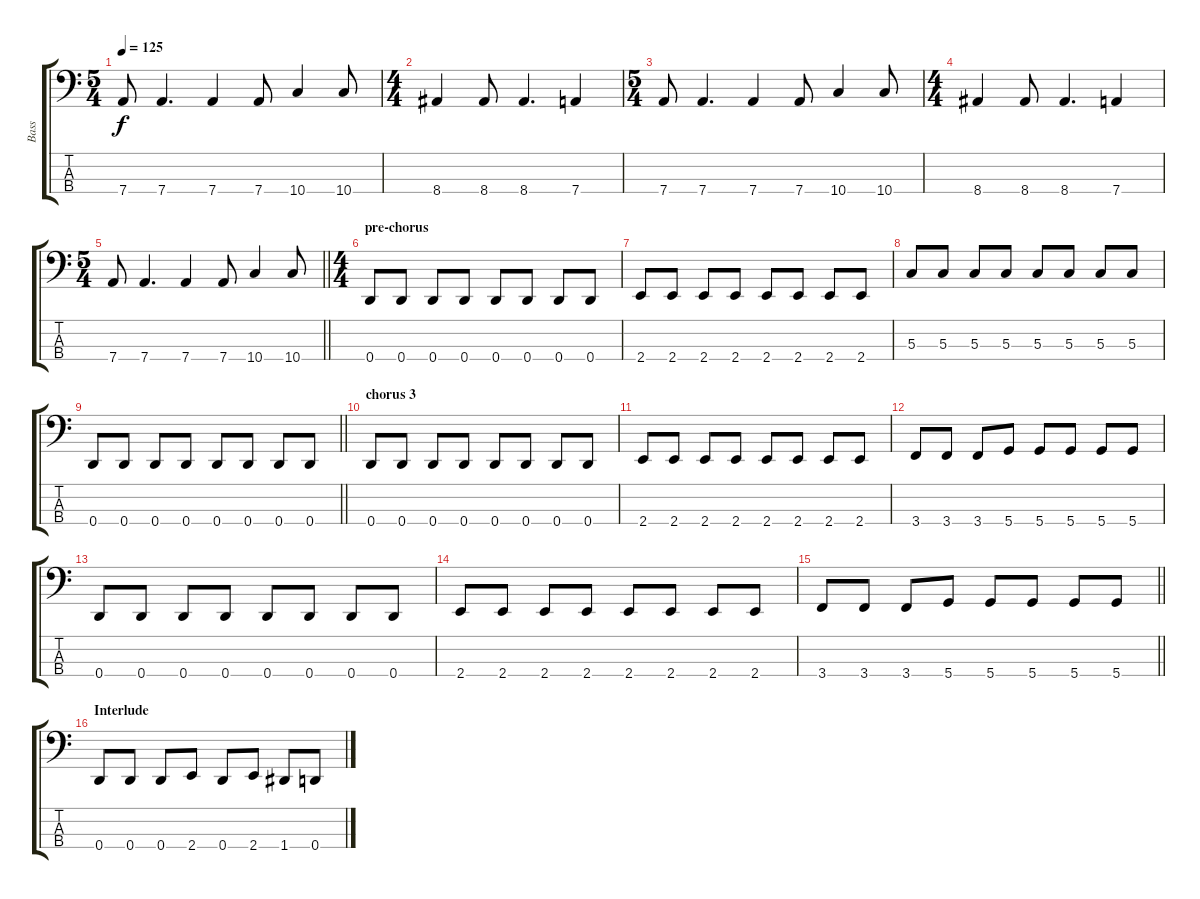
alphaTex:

\track ("Bass" "Bass") {instrument electricbassfinger}
\staff {score tabs}
\tuning (F2 C2 G1 D1) {hide}
\ts (5 4)
\tempo 125
\clef f4
\ks c
7.4.8{dy f} 7.4.4{d} 7.4.4 7.4.8 10.4.4 10.4.8 |
\ts (4 4)
8.4.4 8.4.8 8.4.4{d} 7.4.4 |
\ts (5 4)
7.4.8 7.4.4{d} 7.4.4 7.4.8 10.4.4 10.4.8 |
\ts (4 4)
8.4.4 8.4.8 8.4.4{d} 7.4.4 |
\ts (5 4)
\barLineRight lightlight
7.4.8 7.4.4{d} 7.4.4 7.4.8 10.4.4 10.4.8 |
\ts (4 4)
\section ("" "pre-chorus")
0.4.8 0.4.8 0.4.8 0.4.8 0.4.8 0.4.8 0.4.8 0.4.8 |
2.4.8 2.4.8 2.4.8 2.4.8 2.4.8 2.4.8 2.4.8 2.4.8 |
5.3.8 5.3.8 5.3.8 5.3.8 5.3.8 5.3.8 5.3.8 5.3.8 |
\barLineRight lightlight
0.4.8 0.4.8 0.4.8 0.4.8 0.4.8 0.4.8 0.4.8 0.4.8 |
\section ("" "chorus 3")
0.4.8 0.4.8 0.4.8 0.4.8 0.4.8 0.4.8 0.4.8 0.4.8 |
2.4.8 2.4.8 2.4.8 2.4.8 2.4.8 2.4.8 2.4.8 2.4.8 |
3.4.8 3.4.8 3.4.8 5.4.8 5.4.8 5.4.8 5.4.8 5.4.8 |
0.4.8 0.4.8 0.4.8 0.4.8 0.4.8 0.4.8 0.4.8 0.4.8 |
2.4.8 2.4.8 2.4.8 2.4.8 2.4.8 2.4.8 2.4.8 2.4.8 |
\barLineRight lightlight
3.4.8 3.4.8 3.4.8 5.4.8 5.4.8 5.4.8 5.4.8 5.4.8 |
\section ("" "Interlude ")
0.4.8 0.4.8 0.4.8 2.4.8 0.4.8 2.4.8 1.4.8 0.4.8
